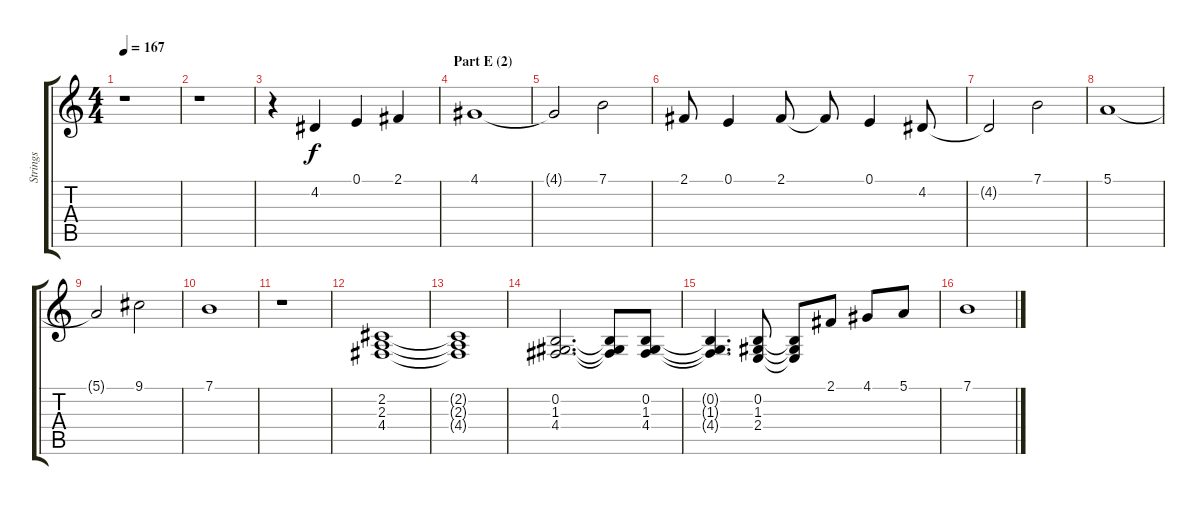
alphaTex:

\track ("Strings" "Strings") {mute instrument stringensemble1}
\staff {score tabs}
\tuning (E4 B3 G3 D3 A2 E2) {hide}
\ts (4 4)
\tempo 167
\clef g2
\ks c
r.1{dy f} |
r.1 |
r.4 4.2.4 0.1.4 2.1.4 |
\section ("" "Part E (2)")
4.1.1 |
4.1{t}.2 7.1.2 |
2.1.8 0.1.4 2.1.8 2.1{t}.8 0.1.4 4.2.8 |
4.2{t}.2 7.1.2 |
5.1.1 |
5.1{t}.2 9.1.2 |
7.1.1 |
r.1 |
(2.2 2.3 4.4).1 |
(2.2{t} 2.3{t} 4.4{t}).1 |
(0.2 1.3 4.4).2{d} (0.2{t} 1.3{t} 4.4{t}).8 (0.2 1.3 4.4).8 |
(0.2{t} 1.3{t} 4.4{t}).4{d} (0.2 1.3 2.4).8 (0.2{t} 1.3{t} 2.4{t}).8 2.1.8 4.1.8 5.1.8 |
7.1.1
